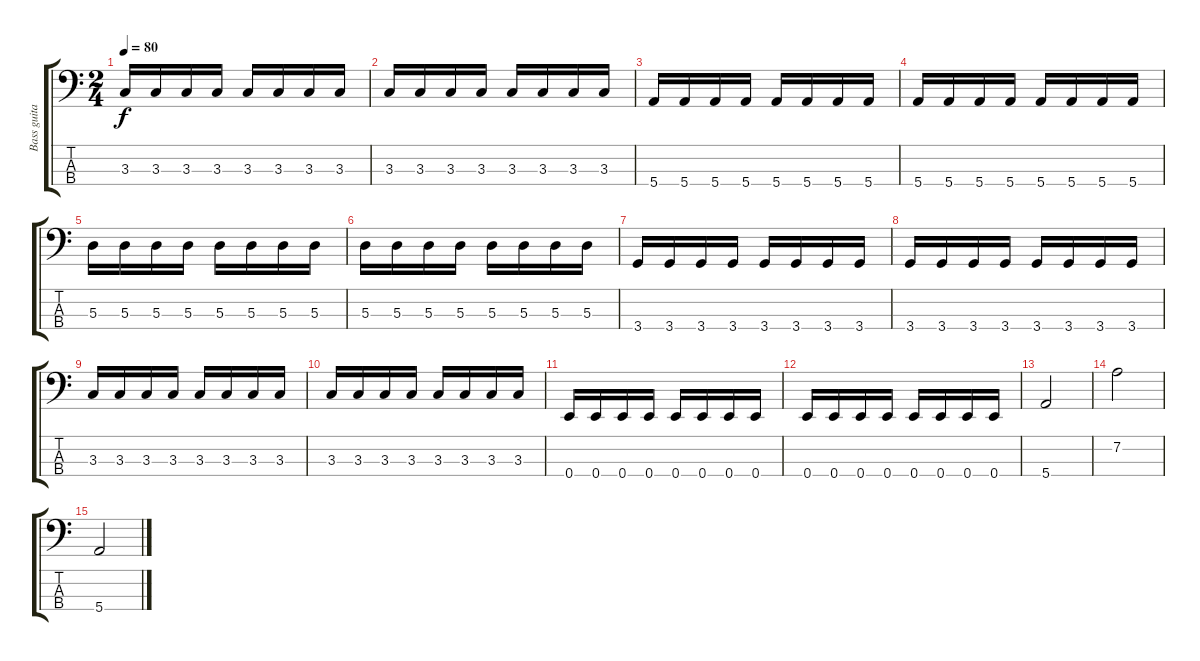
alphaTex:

\track ("Bass guitara" "Bass guita") {instrument electricbassfinger}
\staff {score tabs}
\tuning (G2 D2 A1 E1) {hide}
\ts (2 4)
\tempo 80
\clef f4
\ks aminor
3.3.16{dy f} 3.3.16 3.3.16 3.3.16 3.3.16 3.3.16 3.3.16 3.3.16 |
3.3.16 3.3.16 3.3.16 3.3.16 3.3.16 3.3.16 3.3.16 3.3.16 |
5.4.16 5.4.16 5.4.16 5.4.16 5.4.16 5.4.16 5.4.16 5.4.16 |
5.4.16 5.4.16 5.4.16 5.4.16 5.4.16 5.4.16 5.4.16 5.4.16 |
5.3.16 5.3.16 5.3.16 5.3.16 5.3.16 5.3.16 5.3.16 5.3.16 |
5.3.16 5.3.16 5.3.16 5.3.16 5.3.16 5.3.16 5.3.16 5.3.16 |
3.4.16 3.4.16 3.4.16 3.4.16 3.4.16 3.4.16 3.4.16 3.4.16 |
3.4.16 3.4.16 3.4.16 3.4.16 3.4.16 3.4.16 3.4.16 3.4.16 |
3.3.16 3.3.16 3.3.16 3.3.16 3.3.16 3.3.16 3.3.16 3.3.16 |
3.3.16 3.3.16 3.3.16 3.3.16 3.3.16 3.3.16 3.3.16 3.3.16 |
0.4.16 0.4.16 0.4.16 0.4.16 0.4.16 0.4.16 0.4.16 0.4.16 |
0.4.16 0.4.16 0.4.16 0.4.16 0.4.16 0.4.16 0.4.16 0.4.16 |
5.4.2 |
7.2.2 |
5.4.2
